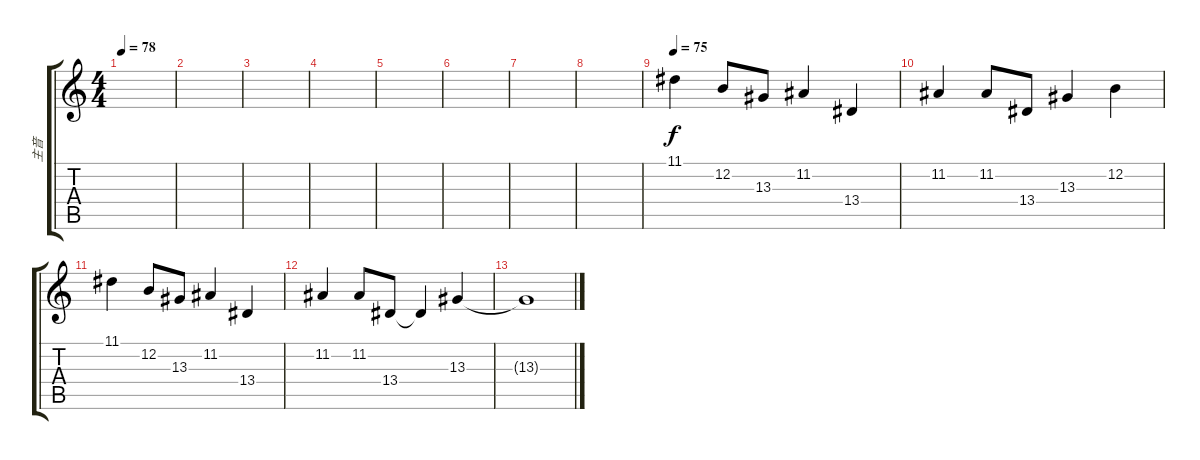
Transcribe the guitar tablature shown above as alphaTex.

\track ("主音" "主音") {instrument synthvoice}
\staff {score tabs}
\tuning (E4 B3 G3 D3 A2 E2) {hide}
\ts (4 4)
\tempo 78
\clef g2
\ks c
|
|
|
|
|
|
|
|
\tempo 75
11.1.4{volume 10 instrument vibraphone} 12.2.8 13.3.8 11.2.4 13.4.4 |
11.2.4 11.2.8 13.4.8 13.3.4 12.2.4 |
11.1.4 12.2.8 13.3.8 11.2.4 13.4.4 |
11.2.4 11.2.8 13.4.8 13.4{t}.4 13.3.4 |
13.3{t}.1
